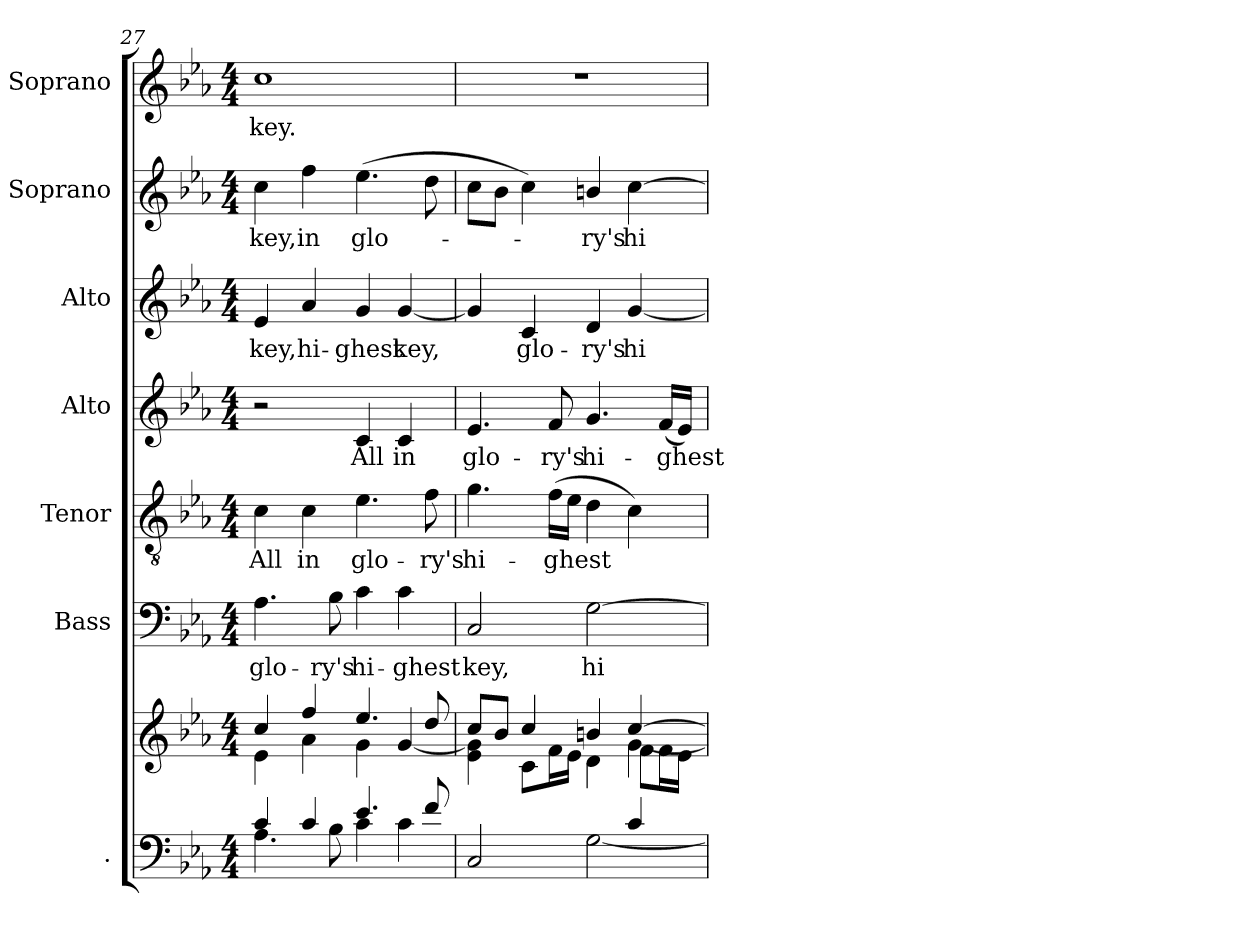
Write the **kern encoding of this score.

**kern	**kern	**kern	**text	**kern	**text	**kern	**text	**kern	**text	**kern	**text	**kern	**text
*part7	*part7	*part6	*part6	*part5	*part5	*part4	*part4	*part3	*part3	*part2	*part2	*part1	*part1
*staff8	*staff7	*staff6	*staff6	*staff5	*staff5	*staff4	*staff4	*staff3	*staff3	*staff2	*staff2	*staff1	*staff1
*I".	*	*I"Bass	*	*I"Tenor	*	*I"Alto	*	*I"Alto	*	*I"Soprano	*	*I"Soprano	*
*	*	*I'B.	*	*I'T.	*	*	*	*I'A.	*	*	*	*I'S.	*
*clefF4	*clefG2	*clefF4	*	*clefGv2	*	*clefG2	*	*clefG2	*	*clefG2	*	*clefG2	*
*	*	*	*	*ITrd7c12	*	*	*	*	*	*	*	*	*
*k[b-e-a-]	*k[b-e-a-]	*k[b-e-a-]	*	*k[b-e-a-]	*	*k[b-e-a-]	*	*k[b-e-a-]	*	*k[b-e-a-]	*	*k[b-e-a-]	*
*E-:	*E-:	*E-:	*	*E-:	*	*E-:	*	*E-:	*	*E-:	*	*E-:	*
*M4/4	*M4/4	*M4/4	*	*M4/4	*	*M4/4	*	*M4/4	*	*M4/4	*	*M4/4	*
=27	=27	=27	=27	=27	=27	=27	=27	=27	=27	=27	=27	=27	=27
*^	*^	*	*	*	*	*	*	*	*	*	*	*	*
!	!	!	!	!	!LO:LY:b:color=#000000	!	!	!	!	!	!	!	!	!	!
!	!	!	!	!	!	!	!LO:LY:b:color=#000000	!	!	!	!	!	!	!	!
!	!	!	!	!	!	!	!	!	!	!	!LO:LY:b:color=#000000	!	!	!	!
!	!	!	!	!	!	!	!	!	!	!	!	!	!LO:LY:b:color=#000000	!	!
!	!	!	!	!	!	!	!	!	!	!	!	!	!	!	!LO:LY:b:color=#000000
4ci/	4.A-i\	4cci/	4e-i\	4.A-i\	glo-	4Ci\	All	2r	.	4e-i/	key,	4cci\	key,	1cci	key.
!	!	!	!	!	!	!	!LO:LY:b:color=#000000	!	!	!	!	!	!	!	!
!	!	!	!	!	!	!	!	!	!	!	!LO:LY:b:color=#000000	!	!	!	!
!	!	!	!	!	!	!	!	!	!	!	!	!	!LO:LY:b:color=#000000	!	!
4ci/	.	4ffi/	4a-i\	.	.	4Ci\	in	.	.	4a-i/	hi-	4ffi\	in	.	.
!	!	!	!	!	!LO:LY:b:color=#000000	!	!	!	!	!	!	!	!	!	!
.	8B-i\	.	.	8B-i\	-ry's	.	.	.	.	.	.	.	.	.	.
!	!	!	!	!	!LO:LY:b:color=#000000	!	!	!	!	!	!	!	!	!	!
!	!	!	!	!	!	!	!LO:LY:b:color=#000000	!	!	!	!	!	!	!	!
!	!	!	!	!	!	!	!	!	!LO:LY:b:color=#000000	!	!	!	!	!	!
!	!	!	!	!	!	!	!	!	!	!	!LO:LY:b:color=#000000	!	!	!	!
!	!	!	!	!	!	!	!	!	!	!	!	!	!LO:LY:b:color=#000000	!	!
4.e-i/	4ci\	4.ee-i/	4gi\	4ci\	hi-	4.E-i\	glo-	4ci/	All	4gi/	-ghest	(4.ee-i\	glo-	.	.
!	!	!	!	!	!LO:LY:b:color=#000000	!	!	!	!	!	!	!	!	!	!
!	!	!	!	!	!	!	!	!	!LO:LY:b:color=#000000	!	!	!	!	!	!
!	!	!	!	!	!	!	!	!	!	!	!LO:LY:b:color=#000000	!	!	!	!
.	4ci\	.	[4gi/	4ci\	-ghest	.	.	4ci/	in	[4gi/	key,	.	.	.	.
!	!	!	!	!	!	!	!LO:LY:b:color=#000000	!	!	!	!	!	!	!	!
8fi/	.	8ddi/	.	.	.	8Fi\	-ry's	.	.	.	.	8ddi\	.	.	.
!!LO:LB:g=z
=28	=28	=28	=28	=28	=28	=28	=28	=28	=28	=28	=28	=28	=28	=28	=28
*	*	*	*^	*	*	*	*	*	*	*	*	*	*	*	*
!	!	!	!	!	!	!LO:LY:b:color=#000000	!	!	!	!	!	!	!	!	!	!
!	!	!	!	!	!	!	!	!LO:LY:b:color=#000000	!	!	!	!	!	!	!	!
!	!	!	!	!	!	!	!	!	!	!LO:LY:b:color=#000000	!	!	!	!	!	!
2gi/yy	2Ci/	8cci/L	4e-i\ 4gi]	2ryy	2Ci/	key,	4.Gi\	hi-	4.e-i/	glo-	4gi/]	.	8cci\L	.	1r	.
.	.	8b-i/J	.	.	.	.	.	.	.	.	.	.	8b-i\J	.	.	.
!	!	!	!	!	!	!	!	!	!	!	!	!LO:LY:b:color=#000000	!	!	!	!
.	.	4cci/	8ci\L	.	.	.	.	.	.	.	4ci/	glo-	4cci\)	.	.	.
!	!	!	!	!	!	!	!	!LO:LY:b:color=#000000	!	!	!	!	!	!	!	!
!	!	!	!	!	!	!	!	!	!	!LO:LY:b:color=#000000	!	!	!	!	!	!
.	.	.	16fi\L	.	.	.	(16Fi\LL	-ghest	8fi/	-ry's	.	.	.	.	.	.
.	.	.	16e-i\JJ	.	.	.	16E-i\JJ	.	.	.	.	.	.	.	.	.
!	!	!	!	!	!	!LO:LY:b:color=#000000	!	!	!	!	!	!	!	!	!	!
!	!	!	!	!	!	!	!	!	!	!LO:LY:b:color=#000000	!	!	!	!	!	!
!	!	!	!	!	!	!	!	!	!	!	!	!LO:LY:b:color=#000000	!	!	!	!
!	!	!	!	!	!	!	!	!	!	!	!	!	!	!LO:LY:b:color=#000000	!	!
4di/yy	[2Gi\	4bni/	4di\	4ryy	[2Gi\	hi-	4Di\	.	4.gi/	hi-	4di/	-ry's	4bni/	-ry's	.	.
!	!	!	!	!	!	!	!	!	!	!	!	!LO:LY:b:color=#000000	!	!	!	!
!	!	!	!	!	!	!	!	!	!	!	!	!	!	!LO:LY:b:color=#000000	!	!
4ci/	.	[4cci/	[4gi\	8fi\L	.	.	4Ci\)	.	.	.	[4gi/	hi-	[4cci\	hi-	.	.
.	.	.	.	16fi\L	.	.	.	.	(16fi/LL	.	.	.	.	.	.	.
!	!	!	!	!	!	!	!	!	!	!LO:LY:b:color=#000000	!	!	!	!	!	!
.	.	.	.	16e-i\JJ	.	.	.	.	16e-i/JJ)	-ghest	.	.	.	.	.	.
*v	*v	*	*	*	*	*	*	*	*	*	*	*	*	*	*	*
*	*v	*v	*v	*	*	*	*	*	*	*	*	*	*	*	*
=	=	=	=	=	=	=	=	=	=	=	=	=	=
*-	*-	*-	*-	*-	*-	*-	*-	*-	*-	*-	*-	*-	*-
